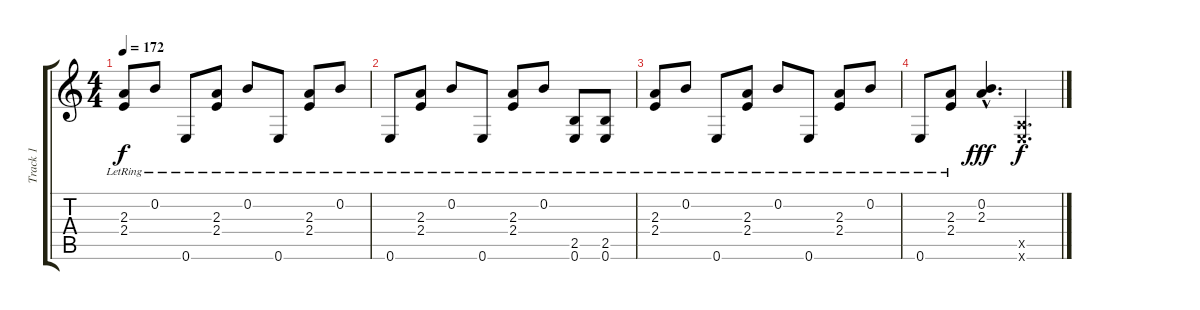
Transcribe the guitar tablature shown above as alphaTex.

\track ("Track 1" "Track 1") {instrument acousticguitarsteel}
\staff {score tabs}
\tuning (E4 B3 G3 D3 A2 E2) {hide}
\ts (4 4)
\tempo 172
\clef g2
\ks c
(2.3{lr} 2.4{lr}).8{dy f} 0.2{lr}.8 0.6{lr}.8 (2.3{lr} 2.4{lr}).8 0.2{lr}.8 0.6{lr}.8 (2.3{lr} 2.4{lr}).8 0.2{lr}.8 |
0.6{lr}.8 (2.3{lr} 2.4{lr}).8 0.2{lr}.8 0.6{lr}.8 (2.3{lr} 2.4{lr}).8 0.2{lr}.8 (2.5{lr} 0.6{lr}).8 (2.5{lr} 0.6{lr}).8 |
(2.3{lr} 2.4{lr}).8 0.2{lr}.8 0.6{lr}.8 (2.3{lr} 2.4{lr}).8 0.2{lr}.8 0.6{lr}.8 (2.3{lr} 2.4{lr}).8 0.2{lr}.8 |
0.6{lr}.8 (2.3{lr} 2.4).8 (0.2{hac} 2.3{hac}).4{d dy fff} (0.5{x} 0.6{x}).4{d dy f}
